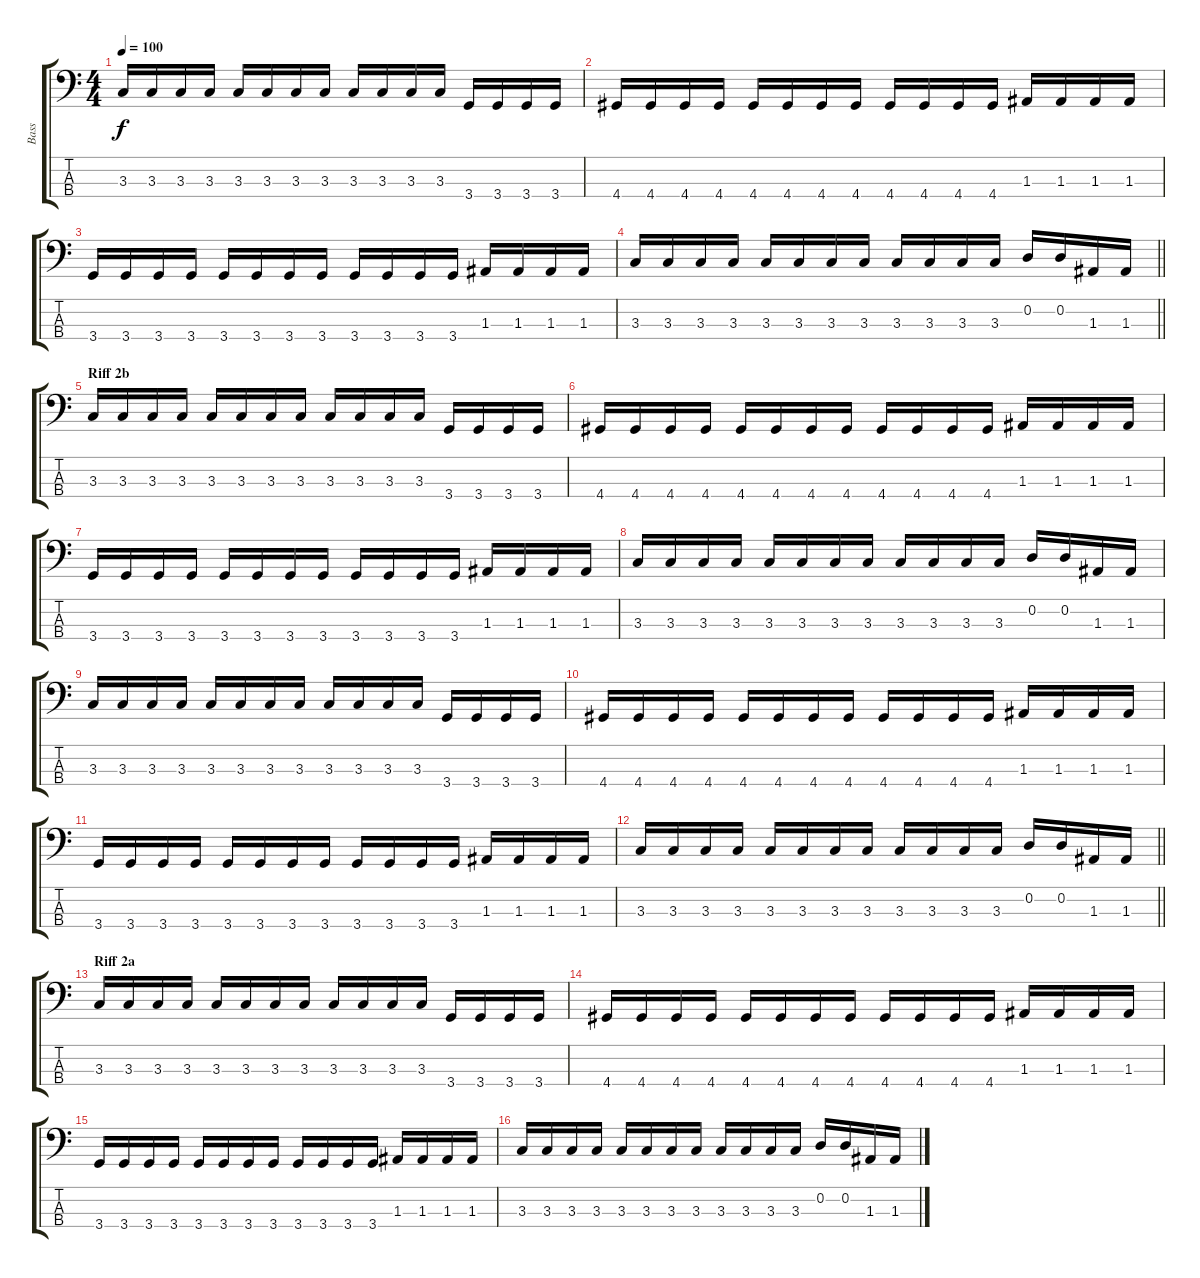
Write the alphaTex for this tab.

\track ("Bass" "Bass") {instrument electricbasspick}
\staff {score tabs}
\tuning (G2 D2 A1 E1) {hide}
\ts (4 4)
\tempo 100
\clef f4
\ks c
3.3.16{dy f} 3.3.16 3.3.16 3.3.16 3.3.16 3.3.16 3.3.16 3.3.16 3.3.16 3.3.16 3.3.16 3.3.16 3.4.16 3.4.16 3.4.16 3.4.16 |
4.4.16 4.4.16 4.4.16 4.4.16 4.4.16 4.4.16 4.4.16 4.4.16 4.4.16 4.4.16 4.4.16 4.4.16 1.3.16 1.3.16 1.3.16 1.3.16 |
3.4.16 3.4.16 3.4.16 3.4.16 3.4.16 3.4.16 3.4.16 3.4.16 3.4.16 3.4.16 3.4.16 3.4.16 1.3.16 1.3.16 1.3.16 1.3.16 |
\barLineRight lightlight
3.3.16 3.3.16 3.3.16 3.3.16 3.3.16 3.3.16 3.3.16 3.3.16 3.3.16 3.3.16 3.3.16 3.3.16 0.2.16 0.2.16 1.3.16 1.3.16 |
\section ("" "Riff 2b")
3.3.16 3.3.16 3.3.16 3.3.16 3.3.16 3.3.16 3.3.16 3.3.16 3.3.16 3.3.16 3.3.16 3.3.16 3.4.16 3.4.16 3.4.16 3.4.16 |
4.4.16 4.4.16 4.4.16 4.4.16 4.4.16 4.4.16 4.4.16 4.4.16 4.4.16 4.4.16 4.4.16 4.4.16 1.3.16 1.3.16 1.3.16 1.3.16 |
3.4.16 3.4.16 3.4.16 3.4.16 3.4.16 3.4.16 3.4.16 3.4.16 3.4.16 3.4.16 3.4.16 3.4.16 1.3.16 1.3.16 1.3.16 1.3.16 |
3.3.16 3.3.16 3.3.16 3.3.16 3.3.16 3.3.16 3.3.16 3.3.16 3.3.16 3.3.16 3.3.16 3.3.16 0.2.16 0.2.16 1.3.16 1.3.16 |
3.3.16 3.3.16 3.3.16 3.3.16 3.3.16 3.3.16 3.3.16 3.3.16 3.3.16 3.3.16 3.3.16 3.3.16 3.4.16 3.4.16 3.4.16 3.4.16 |
4.4.16 4.4.16 4.4.16 4.4.16 4.4.16 4.4.16 4.4.16 4.4.16 4.4.16 4.4.16 4.4.16 4.4.16 1.3.16 1.3.16 1.3.16 1.3.16 |
3.4.16 3.4.16 3.4.16 3.4.16 3.4.16 3.4.16 3.4.16 3.4.16 3.4.16 3.4.16 3.4.16 3.4.16 1.3.16 1.3.16 1.3.16 1.3.16 |
\barLineRight lightlight
3.3.16 3.3.16 3.3.16 3.3.16 3.3.16 3.3.16 3.3.16 3.3.16 3.3.16 3.3.16 3.3.16 3.3.16 0.2.16 0.2.16 1.3.16 1.3.16 |
\section ("" "Riff 2a")
3.3.16 3.3.16 3.3.16 3.3.16 3.3.16 3.3.16 3.3.16 3.3.16 3.3.16 3.3.16 3.3.16 3.3.16 3.4.16 3.4.16 3.4.16 3.4.16 |
4.4.16 4.4.16 4.4.16 4.4.16 4.4.16 4.4.16 4.4.16 4.4.16 4.4.16 4.4.16 4.4.16 4.4.16 1.3.16 1.3.16 1.3.16 1.3.16 |
3.4.16 3.4.16 3.4.16 3.4.16 3.4.16 3.4.16 3.4.16 3.4.16 3.4.16 3.4.16 3.4.16 3.4.16 1.3.16 1.3.16 1.3.16 1.3.16 |
3.3.16 3.3.16 3.3.16 3.3.16 3.3.16 3.3.16 3.3.16 3.3.16 3.3.16 3.3.16 3.3.16 3.3.16 0.2.16 0.2.16 1.3.16 1.3.16
